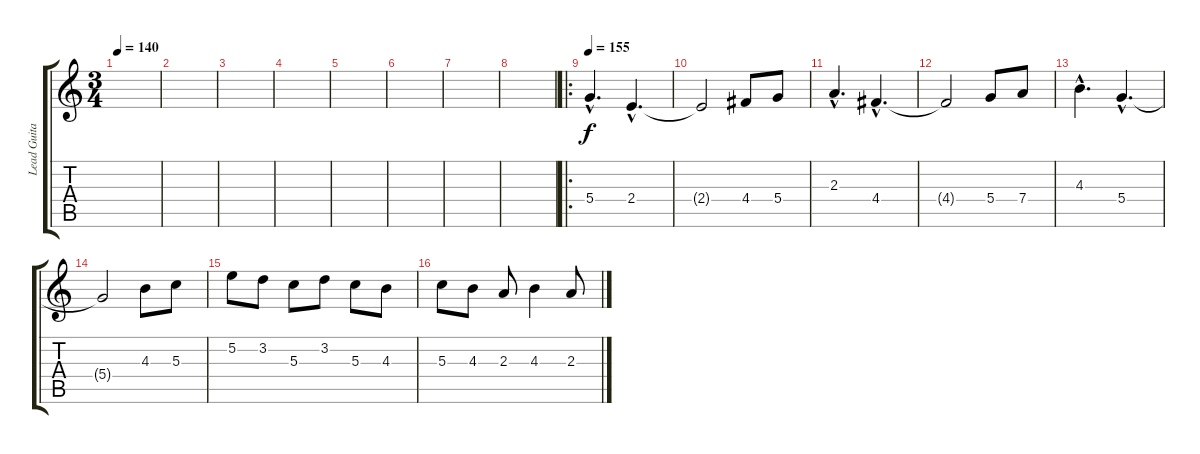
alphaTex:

\track ("Lead Guitar 2" "Lead Guita") {instrument overdrivenguitar}
\staff {score tabs}
\tuning (E4 B3 G3 D3 A2 E2) {hide}
\ts (3 4)
\tempo 140
\clef g2
\ks c
|
|
|
|
|
|
|
|
\ro
\tempo 155
5.4{hac}.4{d} 2.4{hac}.4{d} |
2.4{t}.2 4.4.8 5.4.8 |
2.3{hac}.4{d} 4.4{hac}.4{d} |
4.4{t}.2 5.4.8 7.4.8 |
4.3{hac}.4{d} 5.4{hac}.4{d} |
5.4{t}.2 4.3.8 5.3.8 |
5.2.8 3.2.8 5.3.8 3.2.8 5.3.8 4.3.8 |
5.3.8 4.3.8 2.3.8 4.3.4 2.3.8
